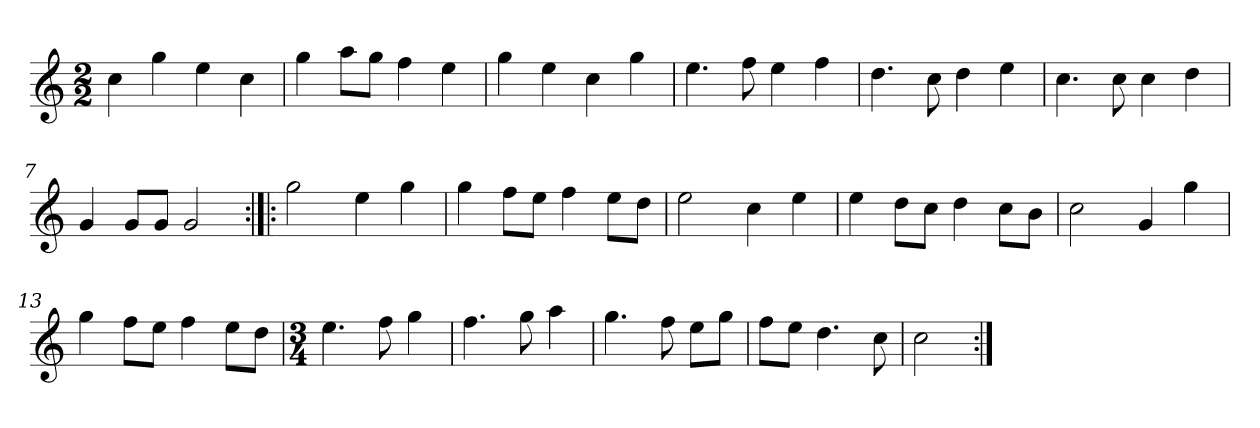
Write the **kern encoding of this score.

**kern
*part1
*staff1
*clefG2
*k[]
*C:
*M2/2
*MM120
=1
4cc
4gg
4ee
4cc
=2
4gg
8aa\L
8gg\J
4ff
4ee
=3
4gg
4ee
4cc
4gg
=4
4.ee
8ff
4ee
4ff
=5
4.dd
8cc
4dd
4ee
=6
4.cc
8cc
4cc
4dd
=7
4g
8g/L
8g/J
2g
=8:|!|:
2gg
4ee
4gg
=9
4gg
8ff\L
8ee\J
4ff
8ee\L
8dd\J
=10
2ee
4cc
4ee
=11
4ee
8dd\L
8cc\J
4dd
8cc\L
8b\J
=12
2cc
4g
4gg
=13
4gg
8ff\L
8ee\J
4ff
8ee\L
8dd\J
=14
*M3/4
4.ee
8ff
4gg
=15
4.ff
8gg
4aa
=16
4.gg
8ff
8ee\L
8gg\J
=17
8ff\L
8ee\J
4.dd
8cc
=18
2cc
=:|!
*-
